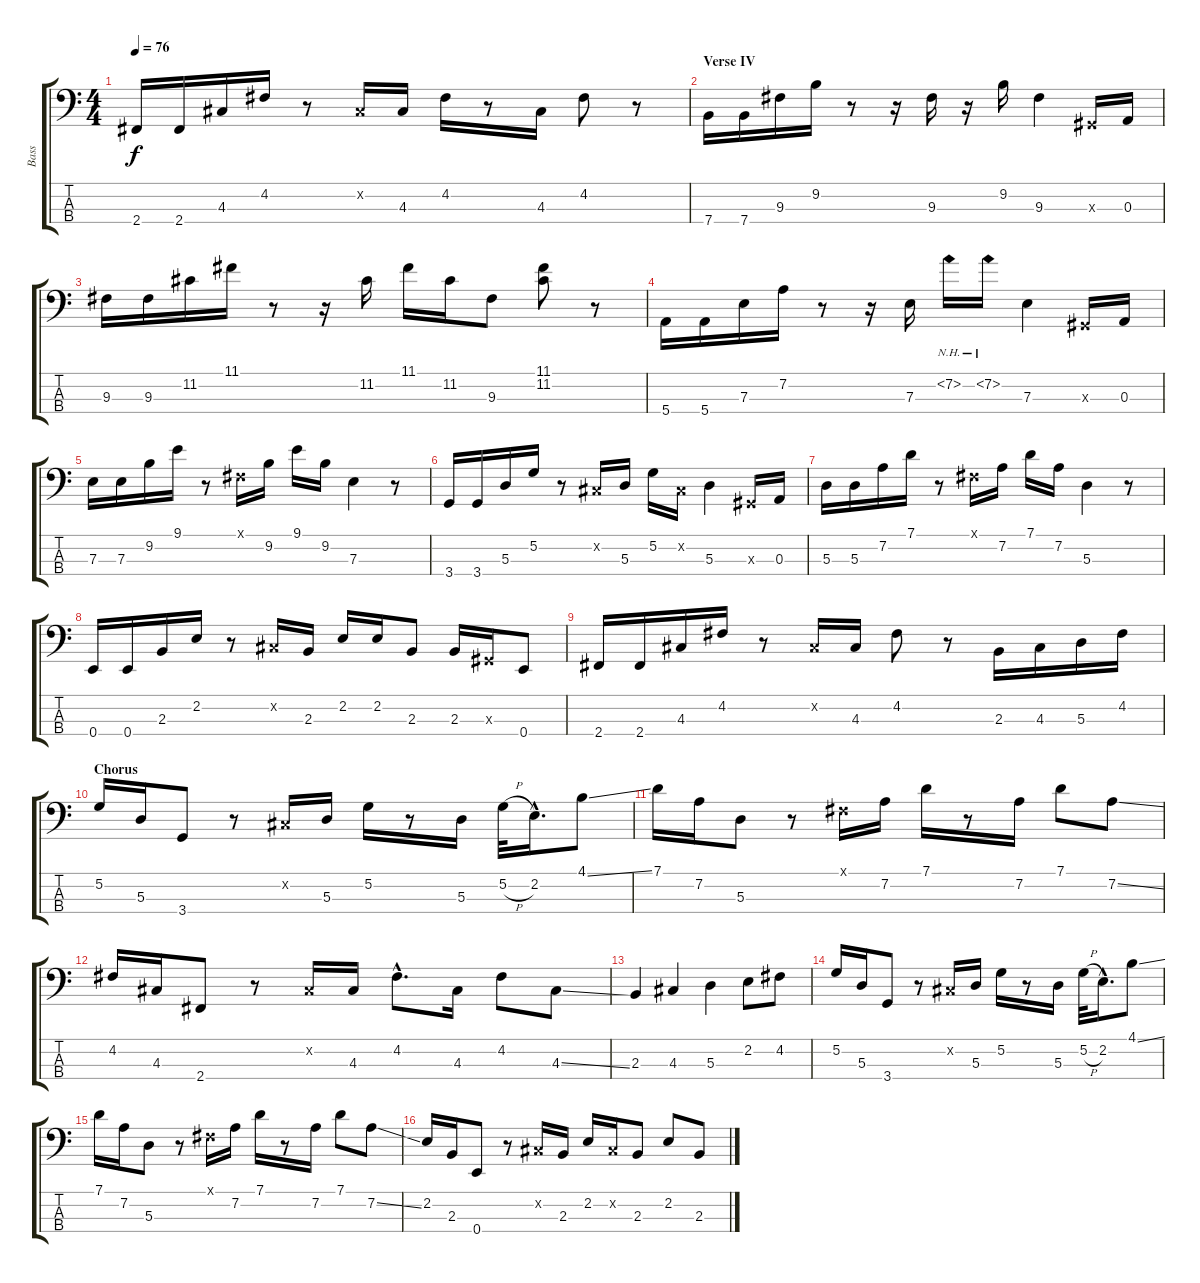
\track ("Bass" "Bass") {instrument fretlessbass}
\staff {score tabs}
\tuning (G2 D2 A1 E1) {hide}
\ts (4 4)
\tempo 76
\clef f4
\ks c
2.4.16{dy f} 2.4.16 4.3.16 4.2.16 r.8 -1.2{x}.16 4.3.16 4.2.16 r.8 4.3.16 4.2.8 r.8 |
\section ("" "Verse IV")
7.4.16 7.4.16 9.3.16 9.2.16 r.8 r.16 9.3.16 r.16 9.2.16 9.3.4 -1.3{x}.16 0.3.16 |
9.3.16 9.3.16 11.2.16 11.1.16 r.8 r.16 11.2.16 11.1.16 11.2.16 9.3.8 (11.1 11.2).8 r.8 |
5.4.16 5.4.16 7.3.16 7.2.16 r.8 r.16 7.3.16 7.2{nh}.16 7.2{nh}.16 7.3.4 -1.3{x}.16 0.3.16 |
7.3.16 7.3.16 9.2.16 9.1.16 r.8 -1.1{x}.16 9.2.16 9.1.16 9.2.16 7.3.4 r.8 |
3.4.16 3.4.16 5.3.16 5.2.16 r.8 -1.2{x}.16 5.3.16 5.2.16 -1.2{x}.16 5.3.4 -1.3{x}.16 0.3.16 |
5.3.16 5.3.16 7.2.16 7.1.16 r.8 -1.1{x}.16 7.2.16 7.1.16 7.2.16 5.3.4 r.8 |
0.4.16 0.4.16 2.3.16 2.2.16 r.8 -1.2{x}.16 2.3.16 2.2.16 2.2.16 2.3.8 2.3.16 -1.3{x}.16 0.4.8 |
2.4.16 2.4.16 4.3.16 4.2.16 r.8 -1.2{x}.16 4.3.16 4.2.8 r.8 2.3.16 4.3.16 5.3.16 4.2.16 |
\section ("" "Chorus")
5.2.16 5.3.16 3.4.8 r.8 -1.2{x}.16 5.3.16 5.2.16 r.8 5.3.16 5.2{h}.32 2.2{hac}.16{d} 4.1{ss}.8 |
7.1.16 7.2.16 5.3.8 r.8 -1.1{x}.16 7.2.16 7.1.16 r.8 7.2.16 7.1.8 7.2{ss}.8 |
4.2.16 4.3.16 2.4.8 r.8 -1.2{x}.16 4.3.16 4.2{hac}.8{d} 4.3.16 4.2.8 4.3{ss}.8 |
2.3.4 4.3.4 5.3.4 2.2.8 4.2.8 |
5.2.16 5.3.16 3.4.8 r.8 -1.2{x}.16 5.3.16 5.2.16 r.8 5.3.16 5.2{h}.32 2.2{hac}.16{d} 4.1{ss}.8 |
7.1.16 7.2.16 5.3.8 r.8 -1.1{x}.16 7.2.16 7.1.16 r.8 7.2.16 7.1.8 7.2{ss}.8 |
2.2.16 2.3.16 0.4.8 r.8 -1.2{x}.16 2.3.16 2.2.16 -1.2{x}.16 2.3.8 2.2.8 2.3.8
